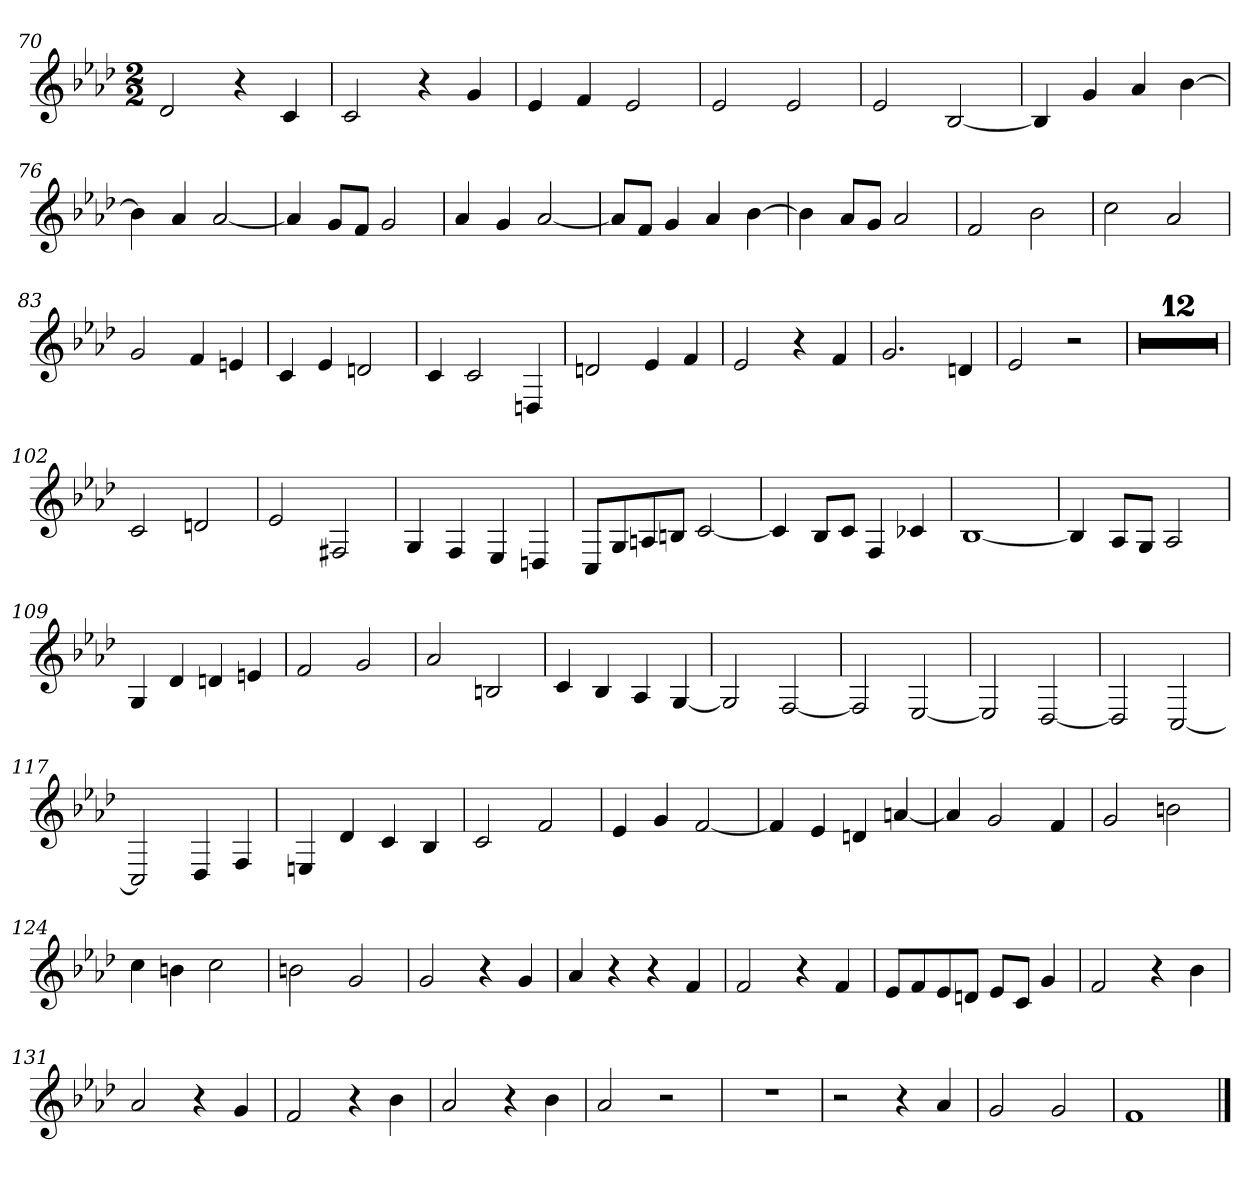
**kern
*part1
*staff1
*k[b-e-a-d-]
*M2/2
=70
2d-
4r
4c
=71
2c
4r
4g
=72
4e-
4f
2e-
=73
2e-
2e-
=74
2e-
[2B-
=75
4B-]
4g
4a-
[4b-
=76
4b-]
4a-
[2a-
=77
4a-]
8gL
8fJ
2g
=78
4a-
4g
[2a-
=79
8a-L]
8fJ
4g
4a-
[4b-
=80
4b-]
8a-L
8gJ
2a-
=81
2f
2b-
=82
2cc
2a-
=83
2g
4f
4en
=84
4c
4e-
2dn
=85
4c
2c
4Dn
=86
2dn
4e-
4f
=87
2e-
4r
4f
=88
2.g
4dn
=89
2e-
2r
=90
1r
=91
1r
=92
1r
=93
1r
=94
1r
=95
1r
=96
1r
=97
1r
=98
1r
=99
1r
=100
1r
=101
1r
=102
2c
2dn
=103
2e-
2F#X
=104
4G
4F
4E-
4Dn
=105
8CL
8G
8An
8BnJ
[2c
=106
4c]
8B-L
8cJ
4F
4c-X
=107
[1B-
=108
4B-]
8A-L
8GJ
2A-
=109
4G
4d-
4dn
4en
=110
2f
2g
=111
2a-
2Bn
=112
4c
4B-
4A-
[4G
=113
2G]
[2F
=114
2F]
[2E-
=115
2E-]
[2D-
=116
2D-]
[2C
=117
2C]
4D-
4F
=118
4En
4d-
4c
4B-
=119
2c
2f
=120
4e-
4g
[2f
=121
4f]
4e-
4dn
[4an
=122
4a]
2g
4f
=123
2g
2bn
=124
4cc
4bn
2cc
=125
2bn
2g
=126
2g
4r
4g
=127
4a-
4r
4r
4f
=128
2f
4r
4f
=129
8e-L
8f
8e-
8dnJ
8e-L
8cJ
4g
=130
2f
4r
4b-
=131
2a-
4r
4g
=132
2f
4r
4b-
=133
2a-
4r
4b-
=134
2a-
2r
=135
1r
=136
2r
4r
4a-
=137
2g
2g
=138
1f
==
*-
